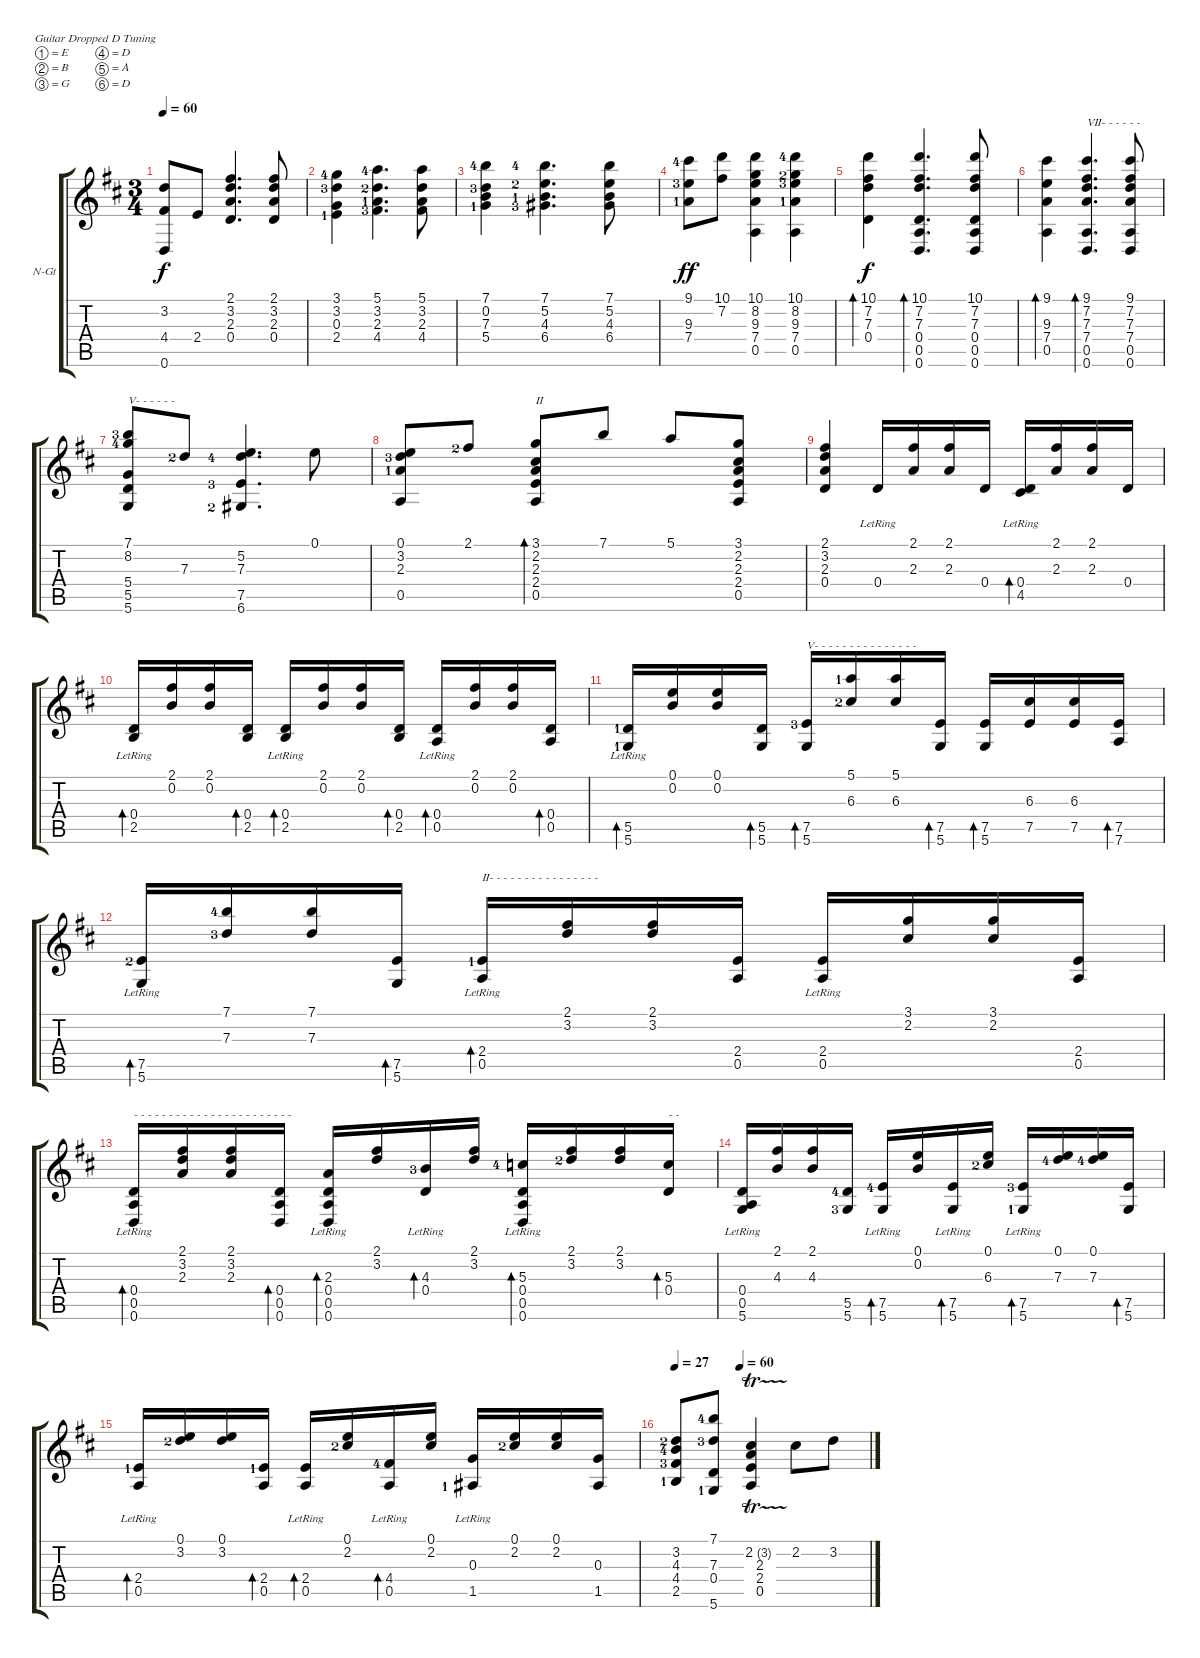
\bracketExtendMode groupsimilarinstruments
\firstSystemTrackNameOrientation horizontal
\otherSystemsTrackNameOrientation horizontal
\track ("Classical Guitar" "N-Gt") {instrument acousticguitarnylon}
\staff {score tabs}
\tuning (E4 B3 G3 D3 A2 D2)
\ts (3 4)
\tempo 60
\clef g2
\scale
0.519802
\ks bminor
(3.2 4.4 0.6).8{dy f} 2.4.8 (2.1 3.2 2.3 0.4).4{d} (2.1 3.2 2.3 0.4).8 |
\scale
0.480198 (3.1{lf 5} 3.2{lf 4} 0.3 2.4{lf 2}).4 (5.1{lf 5} 3.2{lf 3} 2.3{lf 2} 4.4{lf 4}).4{d} (5.1 3.2 2.3 4.4).8 |
\scale
0.483254 (7.1{lf 5} 0.2 7.3{lf 4} 5.4{lf 2}).4 (7.1{lf 5} 5.2{lf 3} 4.3{lf 2} 6.4{lf 4}).4{d} (7.1 5.2 4.3 6.4).8 |
\scale
0.516746 (9.1{lf 5} 9.3{lf 4} 7.4{lf 2}).8{dy ff} (10.1 7.2).8 (10.1 8.2 9.3 7.4 0.5).4 (10.1{lf 5} 8.2{lf 3} 9.3{lf 4} 7.4{lf 2} 0.5).4 |
\scale
0.5 (10.1 7.2 7.3 0.4).4{bd 120 dy f} (10.1 7.2 7.3 0.4 0.5 0.6).4{d bd 120} (10.1 7.2 7.3 0.4 0.5 0.6).8 |
\scale
0.5 (9.1 9.3 7.4 0.5).4{bd 120} (9.1 7.2 7.3 7.4 0.5 0.6).4{d bd 120 txt "VII- - - - - -"} (9.1 7.2 7.3 7.4 0.5 0.6).8 |
\scale
0.440994 (7.1{lf 4} 8.2{lf 5} 5.4 5.5 5.6).8{txt "V- - - - - -"} 7.3{lf 3}.8 (5.2 7.3{lf 5} 7.5{lf 4} 6.6{lf 3}).4{d} 0.1.8 |
\scale
0.559006 (0.1 3.2{lf 4} 2.3{lf 2} 0.5).8 2.1{lf 3}.8 (3.1 2.2 2.3 2.4 0.5).8{bd 120 txt "II"} 7.1.8 5.1.8 (3.1 2.2 2.3 2.4 0.5).8 |
\scale
0.459893 (2.1 3.2 2.3 0.4).4 0.4{lr}.16 (2.1 2.3).16 (2.1 2.3).16 0.4.16 (0.4{lr} 4.5{lr}).16{bd 480} (2.1 2.3).16 (2.1 2.3).16 0.4.16 |
\scale
0.540107 (0.4{lr} 2.5{lr}).16{bd 480} (2.1 0.2).16 (2.1 0.2).16 (0.4 2.5).16{bd 480} (0.4{lr} 2.5{lr}).16{bd 480} (2.1 0.2).16 (2.1 0.2).16 (0.4 2.5).16{bd 480} (0.4{lr} 0.5{lr}).16{bd 480} (2.1 0.2).16 (2.1 0.2).16 (0.4 0.5).16{bd 480} |
\scale
0.451786 (5.5{lr lf 2} 5.6{lr lf 2}).16{bd 480} (0.1 0.2).16 (0.1 0.2).16 (5.5 5.6).16{bd 480} (7.5{lf 4} 5.6).16{bd 480 txt "V- - - - - - - - - - - - - - -"} (5.1{lf 2} 6.3{lf 3}).16 (5.1 6.3).16 (7.5 5.6).16{bd 480} (7.5 5.6).16{bd 480} (6.3 7.5).16 (6.3 7.5).16 (7.5 7.6).16{bd 120} |
\scale
0.548214 (7.5{lr lf 3} 5.6{lr}).16{bd 480} (7.1{lf 5} 7.3{lf 4}).16 (7.1 7.3).16 (7.5 5.6).16{bd 480} (2.4{lr lf 2} 0.5{lr}).16{bd 480 txt "II- - - - - - - - - - - - - - - -"} (2.1 3.2).16 (2.1 3.2).16 (2.4 0.5).16 (2.4{lr} 0.5{lr}).16 (3.1 2.2).16 (3.1 2.2).16 (2.4 0.5).16 |
\scale
0.471519 (0.4{lr} 0.5{lr} 0.6{lr}).16{bd 480 txt "- - - - - - - - - - - - - - - - - - - - - - -"} (2.1 3.2 2.3).16 (2.1 3.2 2.3).16 (0.4 0.5 0.6).16{bd 480} (2.3 0.4{lr} 0.5{lr} 0.6{lr}).16{bd 480} (2.1 3.2).16 (4.3{lr lf 4} 0.4{lr}).16{bd 480} (2.1 3.2).16 (5.3{lr lf 5} 0.4{lr} 0.5{lr} 0.6{lr}).16{bd 480} (2.1 3.2{lf 3}).16 (2.1 3.2).16 (5.3 0.4).16{bd 480 txt "- -"} |
\scale
0.528481 (0.4 5.6{lr} 0.5).16 (2.1 4.3).16 (2.1 4.3).16 (5.5{lf 5} 5.6{lf 4}).16 (7.5{lr lf 5} 5.6{lr}).16{bd 480} (0.1 0.2).16 (7.5{lr} 5.6{lr}).16{bd 480} (0.1 6.3{lf 3}).16 (7.5{lr lf 4} 5.6{lf 2}).16{bd 480} (0.1 7.3{lf 5}).16 (0.1 7.3{lf 5}).16 (7.5 5.6).16{bd 480} |
\scale
0.725702 (2.4{lr lf 2} 0.5{lr}).16{bd 480} (0.1 3.2{lf 3}).16 (0.1 3.2).16 (2.4{lf 2} 0.5).16{bd 480} (2.4{lr} 0.5{lr}).16{bd 480} (0.1 2.2{lf 3}).16 (4.4{lr lf 5} 0.5{lr}).16{bd 480} (0.1 2.2).16 (1.5{lr lf 2} 0.3).16 (0.1 2.2{lf 3}).16 (0.1 2.2).16 (1.5 0.3).16 |
\tempo 27
\tempo (60 0.333333)
\scale
0.274298 (3.2{lf 3} 4.3{lf 5} 4.4{lf 4} 2.5{lf 2}).8 (7.1{lf 5} 7.3{lf 4} 0.4 5.6{lf 2}).8 (2.2{tr (3 16)} 2.3 2.4 0.5).4 2.2.8 3.2.8
